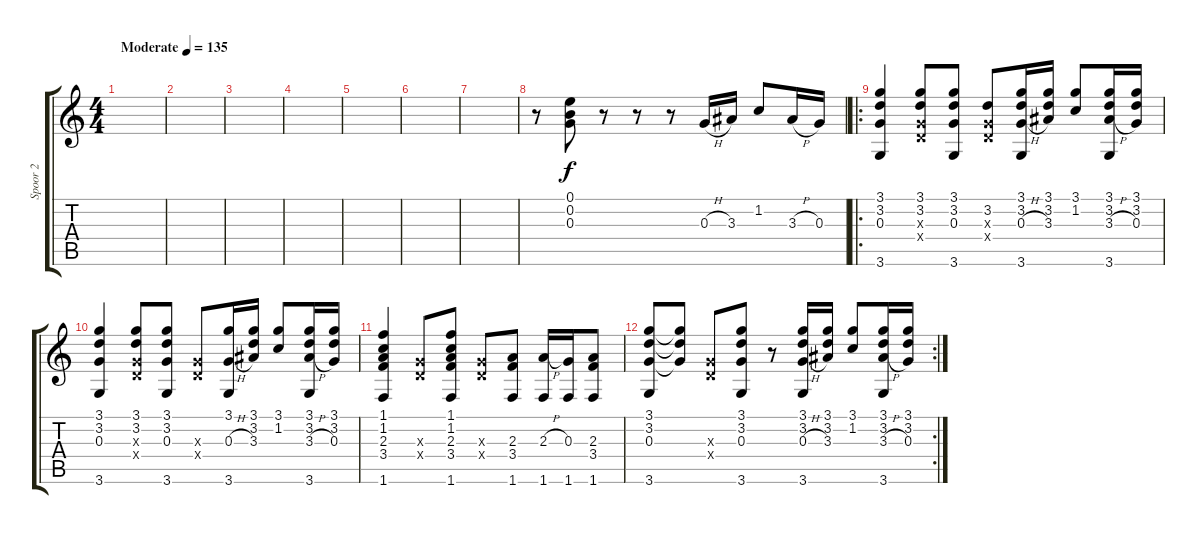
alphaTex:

\track ("Spoor 2" "Spoor 2") {instrument acousticguitarsteel}
\staff {score tabs}
\tuning (E4 B3 G3 D3 A2 E2) {hide}
\ts (4 4)
\tempo (135 "Moderate")
\clef g2
\ks c
|
|
|
|
|
|
|
r.8 (0.1 0.2 0.3).8 r.8 r.8 r.8 0.3{h}.16 3.3.16 1.2.8 3.3{h}.16 0.3.16 |
\ro
(3.1 3.2 0.3 3.6).4 (3.1 3.2 0.3{x} 0.4{x}).8 (3.1 3.2 0.3 3.6).8 (3.2 0.3{x} 0.4{x}).8 (3.1 3.2 0.3{h} 3.6).16 (3.1 3.2 3.3).16 (3.1 1.2).8 (3.1 3.2 3.3{h} 3.6).16 (3.1 3.2 0.3).16 |
(3.1 3.2 0.3 3.6).4 (3.1 3.2 0.3{x} 0.4{x}).8 (3.1 3.2 0.3 3.6).8 (0.3{x} 0.4{x}).8 (3.1 0.3{h} 3.6).16 (3.1 3.2 3.3).16 (3.1 1.2).8 (3.1 3.2 3.3{h} 3.6).16 (3.1 3.2 0.3).16 |
(1.1 1.2 2.3 3.4 1.6).4 (0.3{x} 0.4{x}).8 (1.1 1.2 2.3 3.4 1.6).8 (0.3{x} 0.4{x}).8 (2.3 3.4 1.6).8 (2.3{h} 1.6).16 (0.3 1.6).16 (2.3 3.4 1.6).8 |
\rc 2
(3.1 3.2 0.3 3.6).8 (3.1{t} 3.2{t} 0.3{t}).8 (0.3{x} 0.4{x}).8 (3.1 3.2 0.3 3.6).8 r.8 (3.1 3.2 0.3{h} 3.6).16 (3.1 3.2 3.3).16 (3.1 1.2).8 (3.1 3.2 3.3{h} 3.6).16 (3.1 3.2 0.3).16
